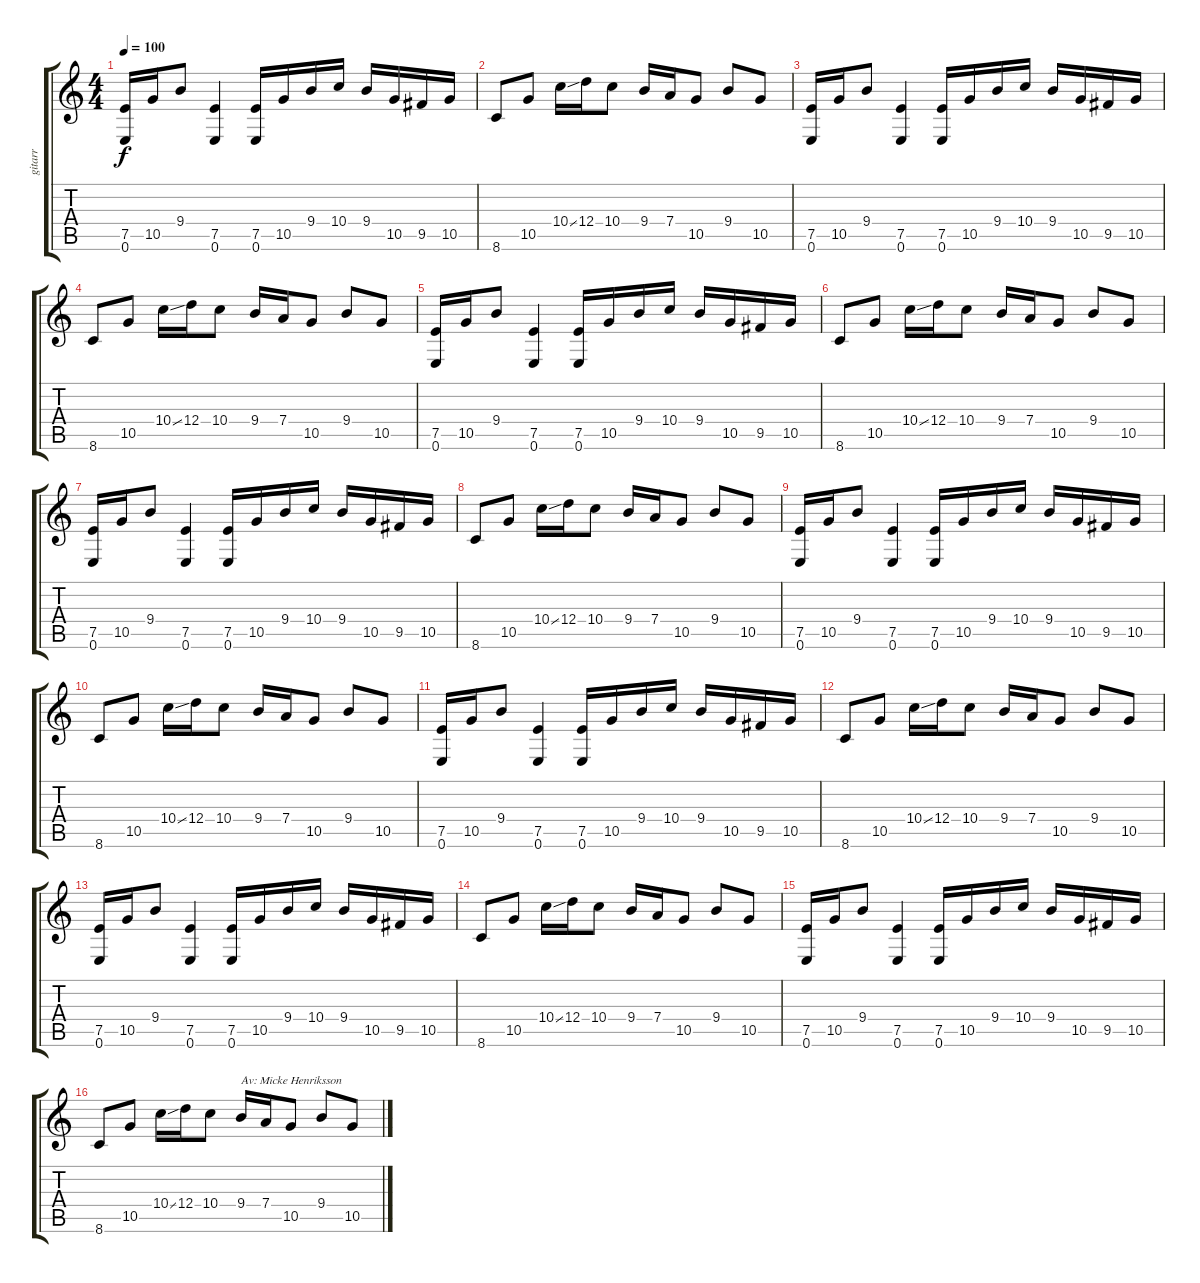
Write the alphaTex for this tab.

\track ("gitarr" "gitarr") {instrument overdrivenguitar}
\staff {score tabs}
\tuning (E4 B3 G3 D3 A2 E2) {hide}
\ts (4 4)
\tempo 100
\clef g2
\ks c
(7.5 0.6).16{dy f} 10.5.16 9.4.8 (7.5 0.6).4 (7.5 0.6).16 10.5.16 9.4.16 10.4.16 9.4.16 10.5.16 9.5.16 10.5.16 |
8.6.8 10.5.8 10.4{ss}.16 12.4.16 10.4.8 9.4.16 7.4.16 10.5.8 9.4.8 10.5.8 |
(7.5 0.6).16 10.5.16 9.4.8 (7.5 0.6).4 (7.5 0.6).16 10.5.16 9.4.16 10.4.16 9.4.16 10.5.16 9.5.16 10.5.16 |
8.6.8 10.5.8 10.4{ss}.16 12.4.16 10.4.8 9.4.16 7.4.16 10.5.8 9.4.8 10.5.8 |
(7.5 0.6).16 10.5.16 9.4.8 (7.5 0.6).4 (7.5 0.6).16 10.5.16 9.4.16 10.4.16 9.4.16 10.5.16 9.5.16 10.5.16 |
8.6.8 10.5.8 10.4{ss}.16 12.4.16 10.4.8 9.4.16 7.4.16 10.5.8 9.4.8 10.5.8 |
(7.5 0.6).16 10.5.16 9.4.8 (7.5 0.6).4 (7.5 0.6).16 10.5.16 9.4.16 10.4.16 9.4.16 10.5.16 9.5.16 10.5.16 |
8.6.8 10.5.8 10.4{ss}.16 12.4.16 10.4.8 9.4.16 7.4.16 10.5.8 9.4.8 10.5.8 |
(7.5 0.6).16 10.5.16 9.4.8 (7.5 0.6).4 (7.5 0.6).16 10.5.16 9.4.16 10.4.16 9.4.16 10.5.16 9.5.16 10.5.16 |
8.6.8 10.5.8 10.4{ss}.16 12.4.16 10.4.8 9.4.16 7.4.16 10.5.8 9.4.8 10.5.8 |
(7.5 0.6).16 10.5.16 9.4.8 (7.5 0.6).4 (7.5 0.6).16 10.5.16 9.4.16 10.4.16 9.4.16 10.5.16 9.5.16 10.5.16 |
8.6.8 10.5.8 10.4{ss}.16 12.4.16 10.4.8 9.4.16 7.4.16 10.5.8 9.4.8 10.5.8 |
(7.5 0.6).16 10.5.16 9.4.8 (7.5 0.6).4 (7.5 0.6).16 10.5.16 9.4.16 10.4.16 9.4.16 10.5.16 9.5.16 10.5.16 |
8.6.8 10.5.8 10.4{ss}.16 12.4.16 10.4.8 9.4.16 7.4.16 10.5.8 9.4.8 10.5.8 |
(7.5 0.6).16 10.5.16 9.4.8 (7.5 0.6).4 (7.5 0.6).16 10.5.16 9.4.16 10.4.16 9.4.16 10.5.16 9.5.16 10.5.16 |
8.6.8 10.5.8 10.4{ss}.16 12.4.16 10.4.8 9.4.16{txt "Av: Micke Henriksson"} 7.4.16 10.5.8 9.4.8 10.5.8
